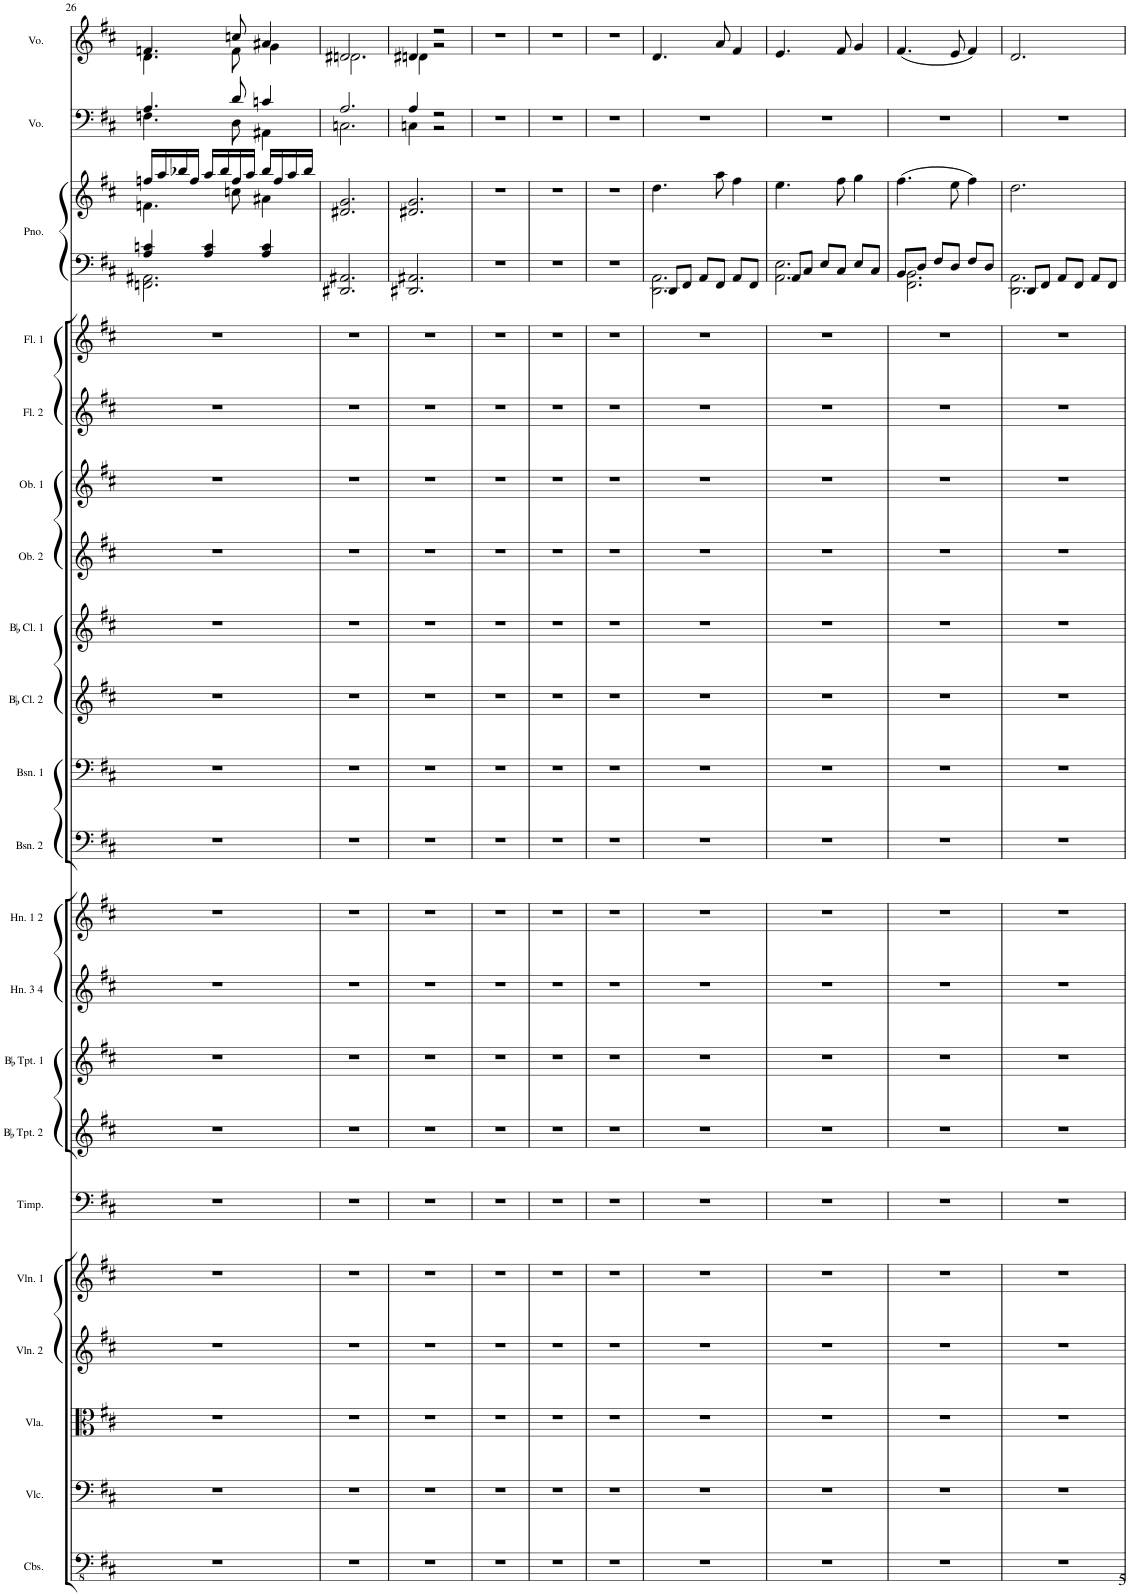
**kern	**kern	**kern	**kern	**kern	**kern	**kern	**kern	**kern	**kern	**kern	**kern	**kern	**kern	**kern	**kern	**kern	**kern	**kern	**kern	**kern	**kern
*part21	*part20	*part19	*part18	*part17	*part16	*part15	*part14	*part13	*part12	*part11	*part10	*part9	*part8	*part7	*part6	*part5	*part4	*part3	*part3	*part2	*part1
*staff22	*staff21	*staff20	*staff19	*staff18	*staff17	*staff16	*staff15	*staff14	*staff13	*staff12	*staff11	*staff10	*staff9	*staff8	*staff7	*staff6	*staff5	*staff4	*staff3	*staff2	*staff1
*I"Contrabass	*I"Violoncello	*I"Viola	*I"Violin 2	*I"Violin 1	*I"Timpani	*I"BaccidentalFlat Trumpet 2	*I"BaccidentalFlat Trumpet 1	*I"Horn 3 4	*I"Horn 1 2	*I"Bassoon 2	*I"Bassoon 1	*I"BaccidentalFlat Clarinet 2	*I"BaccidentalFlat Clarinet 1	*I"Oboe 2	*I"Oboe 1	*I"Flute 2	*I"Flute 1	*I"Piano	*	*I"Voice	*I"Voice
*I'Cbs.	*I'Vlc.	*I'Vla.	*I'Vln. 2	*I'Vln. 1	*I'Timp.	*I'BaccidentalFlat Tpt. 2	*I'BaccidentalFlat Tpt. 1	*I'Hn. 3 4	*I'Hn. 1 2	*I'Bsn. 2	*I'Bsn. 1	*I'BaccidentalFlat Cl. 2	*I'BaccidentalFlat Cl. 1	*I'Ob. 2	*I'Ob. 1	*I'Fl. 2	*I'Fl. 1	*I'Pno.	*	*I'Vo.	*I'Vo.
!!LO:PB:g=z
*clefFv4	*clefF4	*clefC3	*clefG2	*clefG2	*clefF4	*clefG2	*clefG2	*clefG2	*clefG2	*clefF4	*clefF4	*clefG2	*clefG2	*clefG2	*clefG2	*clefG2	*clefG2	*clefF4	*clefG2	*clefF4	*clefG2
*	*	*	*	*	*	*ITrd1c2	*ITrd1c2	*ITrd4c7	*ITrd4c7	*	*	*ITrd1c2	*ITrd1c2	*	*	*	*	*	*	*	*
*k[f#c#]	*k[f#c#]	*k[f#c#]	*k[f#c#]	*k[f#c#]	*k[f#c#]	*k[f#c#]	*k[f#c#]	*k[f#c#]	*k[f#c#]	*k[f#c#]	*k[f#c#]	*k[f#c#]	*k[f#c#]	*k[f#c#]	*k[f#c#]	*k[f#c#]	*k[f#c#]	*k[f#c#]	*k[f#c#]	*k[f#c#]	*k[f#c#]
*M3/4	*M3/4	*M3/4	*M3/4	*M3/4	*M3/4	*M3/4	*M3/4	*M3/4	*M3/4	*M3/4	*M3/4	*M3/4	*M3/4	*M3/4	*M3/4	*M3/4	*M3/4	*M3/4	*M3/4	*M3/4	*M3/4
=26	=26	=26	=26	=26	=26	=26	=26	=26	=26	=26	=26	=26	=26	=26	=26	=26	=26	=26	=26	=26	=26
*	*	*	*	*	*	*	*	*	*	*	*	*	*	*	*	*	*	*^	*^	*^	*^
2.r	2.r	2.r	2.r	2.r	2.r	2.r	2.r	2.r	2.r	2.r	2.r	2.r	2.r	2.r	2.r	2.r	2.r	4A/ 4cn/	2.FFn\ 2.AA#X\	16ffn/LL	4.fn\	4.A/	4.Fn\	4.fn/	4.d\
.	.	.	.	.	.	.	.	.	.	.	.	.	.	.	.	.	.	.	.	16aa/	.	.	.	.	.
.	.	.	.	.	.	.	.	.	.	.	.	.	.	.	.	.	.	.	.	16bb-X/	.	.	.	.	.
.	.	.	.	.	.	.	.	.	.	.	.	.	.	.	.	.	.	.	.	16ff/JJ	.	.	.	.	.
.	.	.	.	.	.	.	.	.	.	.	.	.	.	.	.	.	.	4A/ 4c/	.	16aa/LL	.	.	.	.	.
.	.	.	.	.	.	.	.	.	.	.	.	.	.	.	.	.	.	.	.	16bb-/	.	.	.	.	.
.	.	.	.	.	.	.	.	.	.	.	.	.	.	.	.	.	.	.	.	16ff/	8ccn\	8d/	8D\	8ccn/	8f\
.	.	.	.	.	.	.	.	.	.	.	.	.	.	.	.	.	.	.	.	16aa/JJ	.	.	.	.	.
.	.	.	.	.	.	.	.	.	.	.	.	.	.	.	.	.	.	4A/ 4c/	.	16bb-/LL	4a#X\	4cn/	4AA#X\	4a#X/	4g\
.	.	.	.	.	.	.	.	.	.	.	.	.	.	.	.	.	.	.	.	16ff/	.	.	.	.	.
.	.	.	.	.	.	.	.	.	.	.	.	.	.	.	.	.	.	.	.	16aa/	.	.	.	.	.
.	.	.	.	.	.	.	.	.	.	.	.	.	.	.	.	.	.	.	.	16bb-/JJ	.	.	.	.	.
*	*	*	*	*	*	*	*	*	*	*	*	*	*	*	*	*	*	*v	*v	*	*	*	*	*	*
*	*	*	*	*	*	*	*	*	*	*	*	*	*	*	*	*	*	*	*v	*v	*	*	*	*
=27	=27	=27	=27	=27	=27	=27	=27	=27	=27	=27	=27	=27	=27	=27	=27	=27	=27	=27	=27	=27	=27	=27	=27
2.r	2.r	2.r	2.r	2.r	2.r	2.r	2.r	2.r	2.r	2.r	2.r	2.r	2.r	2.r	2.r	2.r	2.r	2.DD#X/ 2.AA#X/	2.d#X/ 2.g/	2.A/	2.Cn\	2.d#X/	2.dn\
=28	=28	=28	=28	=28	=28	=28	=28	=28	=28	=28	=28	=28	=28	=28	=28	=28	=28	=28	=28	=28	=28	=28	=28
2.r	2.r	2.r	2.r	2.r	2.r	2.r	2.r	2.r	2.r	2.r	2.r	2.r	2.r	2.r	2.r	2.r	2.r	2.DD#X/ 2.AA#X/	2.d#X/ 2.g/	4A/	4Cn\	4d#X/	4dn\
.	.	.	.	.	.	.	.	.	.	.	.	.	.	.	.	.	.	.	.	2r	2r	2r	2r
*	*	*	*	*	*	*	*	*	*	*	*	*	*	*	*	*	*	*	*	*v	*v	*	*
*	*	*	*	*	*	*	*	*	*	*	*	*	*	*	*	*	*	*	*	*	*v	*v
=29	=29	=29	=29	=29	=29	=29	=29	=29	=29	=29	=29	=29	=29	=29	=29	=29	=29	=29	=29	=29	=29
2.r	2.r	2.r	2.r	2.r	2.r	2.r	2.r	2.r	2.r	2.r	2.r	2.r	2.r	2.r	2.r	2.r	2.r	2.r	2.r	2.r	2.r
=30	=30	=30	=30	=30	=30	=30	=30	=30	=30	=30	=30	=30	=30	=30	=30	=30	=30	=30	=30	=30	=30
2.r	2.r	2.r	2.r	2.r	2.r	2.r	2.r	2.r	2.r	2.r	2.r	2.r	2.r	2.r	2.r	2.r	2.r	2.r	2.r	2.r	2.r
=31	=31	=31	=31	=31	=31	=31	=31	=31	=31	=31	=31	=31	=31	=31	=31	=31	=31	=31	=31	=31	=31
2.r	2.r	2.r	2.r	2.r	2.r	2.r	2.r	2.r	2.r	2.r	2.r	2.r	2.r	2.r	2.r	2.r	2.r	2.r	2.r	2.r	2.r
=32	=32	=32	=32	=32	=32	=32	=32	=32	=32	=32	=32	=32	=32	=32	=32	=32	=32	=32	=32	=32	=32
*	*	*	*	*	*	*	*	*	*	*	*	*	*	*	*	*	*	*^	*	*	*
2.r	2.r	2.r	2.r	2.r	2.r	2.r	2.r	2.r	2.r	2.r	2.r	2.r	2.r	2.r	2.r	2.r	2.r	8DD/L	2.DD\ 2.AA\	4.dd\	2.r	4.d/
.	.	.	.	.	.	.	.	.	.	.	.	.	.	.	.	.	.	8FF#/J	.	.	.	.
.	.	.	.	.	.	.	.	.	.	.	.	.	.	.	.	.	.	8AA/L	.	.	.	.
.	.	.	.	.	.	.	.	.	.	.	.	.	.	.	.	.	.	8FF#/J	.	8aa\	.	8a/
.	.	.	.	.	.	.	.	.	.	.	.	.	.	.	.	.	.	8AA/L	.	4ff#\	.	4f#/
.	.	.	.	.	.	.	.	.	.	.	.	.	.	.	.	.	.	8FF#/J	.	.	.	.
=33	=33	=33	=33	=33	=33	=33	=33	=33	=33	=33	=33	=33	=33	=33	=33	=33	=33	=33	=33	=33	=33	=33
2.r	2.r	2.r	2.r	2.r	2.r	2.r	2.r	2.r	2.r	2.r	2.r	2.r	2.r	2.r	2.r	2.r	2.r	8AA/L	2.AA\ 2.E\	4.ee\	2.r	4.e/
.	.	.	.	.	.	.	.	.	.	.	.	.	.	.	.	.	.	8C#/J	.	.	.	.
.	.	.	.	.	.	.	.	.	.	.	.	.	.	.	.	.	.	8E/L	.	.	.	.
.	.	.	.	.	.	.	.	.	.	.	.	.	.	.	.	.	.	8C#/J	.	8ff#\	.	8f#/
.	.	.	.	.	.	.	.	.	.	.	.	.	.	.	.	.	.	8E/L	.	4gg\	.	4g/
.	.	.	.	.	.	.	.	.	.	.	.	.	.	.	.	.	.	8C#/J	.	.	.	.
=34	=34	=34	=34	=34	=34	=34	=34	=34	=34	=34	=34	=34	=34	=34	=34	=34	=34	=34	=34	=34	=34	=34
2.r	2.r	2.r	2.r	2.r	2.r	2.r	2.r	2.r	2.r	2.r	2.r	2.r	2.r	2.r	2.r	2.r	2.r	8BB/L	2.FF#\ 2.BB\	(4.ff#\	2.r	(4.f#/
.	.	.	.	.	.	.	.	.	.	.	.	.	.	.	.	.	.	8D/J	.	.	.	.
.	.	.	.	.	.	.	.	.	.	.	.	.	.	.	.	.	.	8F#/L	.	.	.	.
.	.	.	.	.	.	.	.	.	.	.	.	.	.	.	.	.	.	8D/J	.	8ee\	.	8e/
.	.	.	.	.	.	.	.	.	.	.	.	.	.	.	.	.	.	8F#/L	.	4ff#\)	.	4f#/)
.	.	.	.	.	.	.	.	.	.	.	.	.	.	.	.	.	.	8D/J	.	.	.	.
=35	=35	=35	=35	=35	=35	=35	=35	=35	=35	=35	=35	=35	=35	=35	=35	=35	=35	=35	=35	=35	=35	=35
2.r	2.r	2.r	2.r	2.r	2.r	2.r	2.r	2.r	2.r	2.r	2.r	2.r	2.r	2.r	2.r	2.r	2.r	8DD/L	2.DD\ 2.AA\	2.dd\	2.r	2.d/
.	.	.	.	.	.	.	.	.	.	.	.	.	.	.	.	.	.	8FF#/J	.	.	.	.
.	.	.	.	.	.	.	.	.	.	.	.	.	.	.	.	.	.	8AA/L	.	.	.	.
.	.	.	.	.	.	.	.	.	.	.	.	.	.	.	.	.	.	8FF#/J	.	.	.	.
.	.	.	.	.	.	.	.	.	.	.	.	.	.	.	.	.	.	8AA/L	.	.	.	.
.	.	.	.	.	.	.	.	.	.	.	.	.	.	.	.	.	.	8FF#/J	.	.	.	.
*	*	*	*	*	*	*	*	*	*	*	*	*	*	*	*	*	*	*v	*v	*	*	*
=	=	=	=	=	=	=	=	=	=	=	=	=	=	=	=	=	=	=	=	=	=
*-	*-	*-	*-	*-	*-	*-	*-	*-	*-	*-	*-	*-	*-	*-	*-	*-	*-	*-	*-	*-	*-
